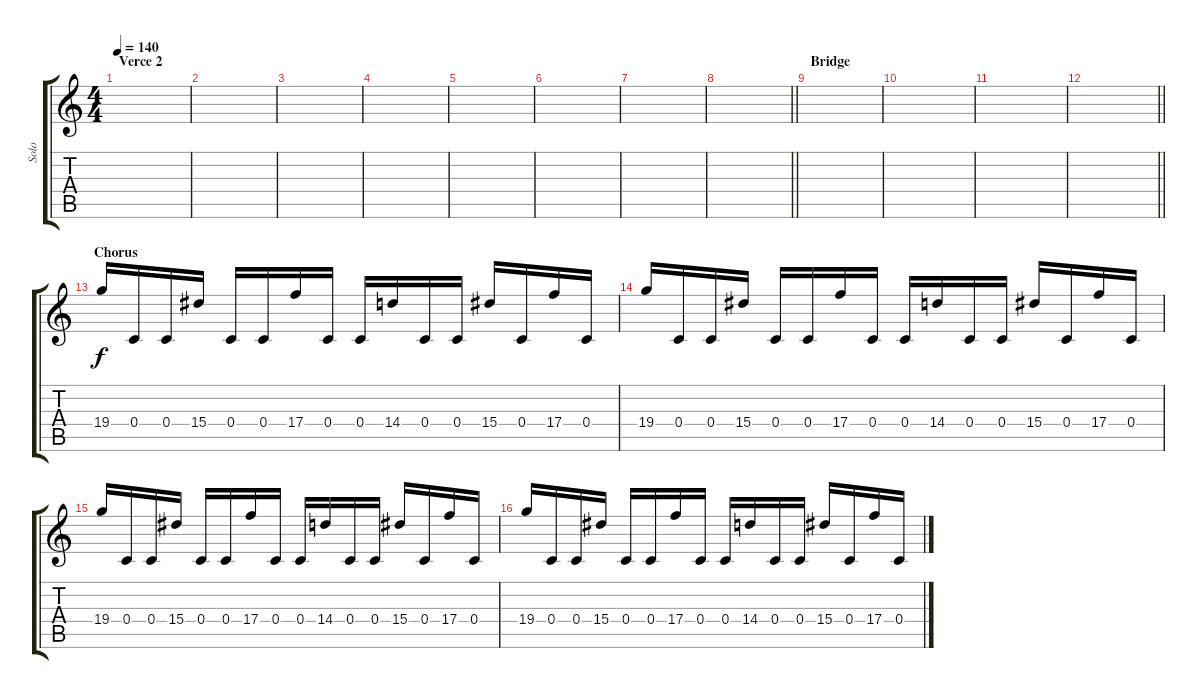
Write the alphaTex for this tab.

\track ("Solo" "Solo") {instrument overdrivenguitar}
\staff {score tabs}
\tuning (D4 A3 F3 C3 G2 C2) {hide}
\ts (4 4)
\section ("" "Verce 2")
\tempo 140
\clef g2
\ks c
|
|
|
|
|
|
|
\barLineRight lightlight
|
\section ("" "Bridge")
|
|
|
\barLineRight lightlight
|
\section ("" "Chorus")
19.4.16 0.4.16 0.4.16 15.4.16 0.4.16 0.4.16 17.4.16 0.4.16 0.4.16 14.4.16 0.4.16 0.4.16 15.4.16 0.4.16 17.4.16 0.4.16 |
19.4.16 0.4.16 0.4.16 15.4.16 0.4.16 0.4.16 17.4.16 0.4.16 0.4.16 14.4.16 0.4.16 0.4.16 15.4.16 0.4.16 17.4.16 0.4.16 |
19.4.16 0.4.16 0.4.16 15.4.16 0.4.16 0.4.16 17.4.16 0.4.16 0.4.16 14.4.16 0.4.16 0.4.16 15.4.16 0.4.16 17.4.16 0.4.16 |
19.4.16 0.4.16 0.4.16 15.4.16 0.4.16 0.4.16 17.4.16 0.4.16 0.4.16 14.4.16 0.4.16 0.4.16 15.4.16 0.4.16 17.4.16 0.4.16
